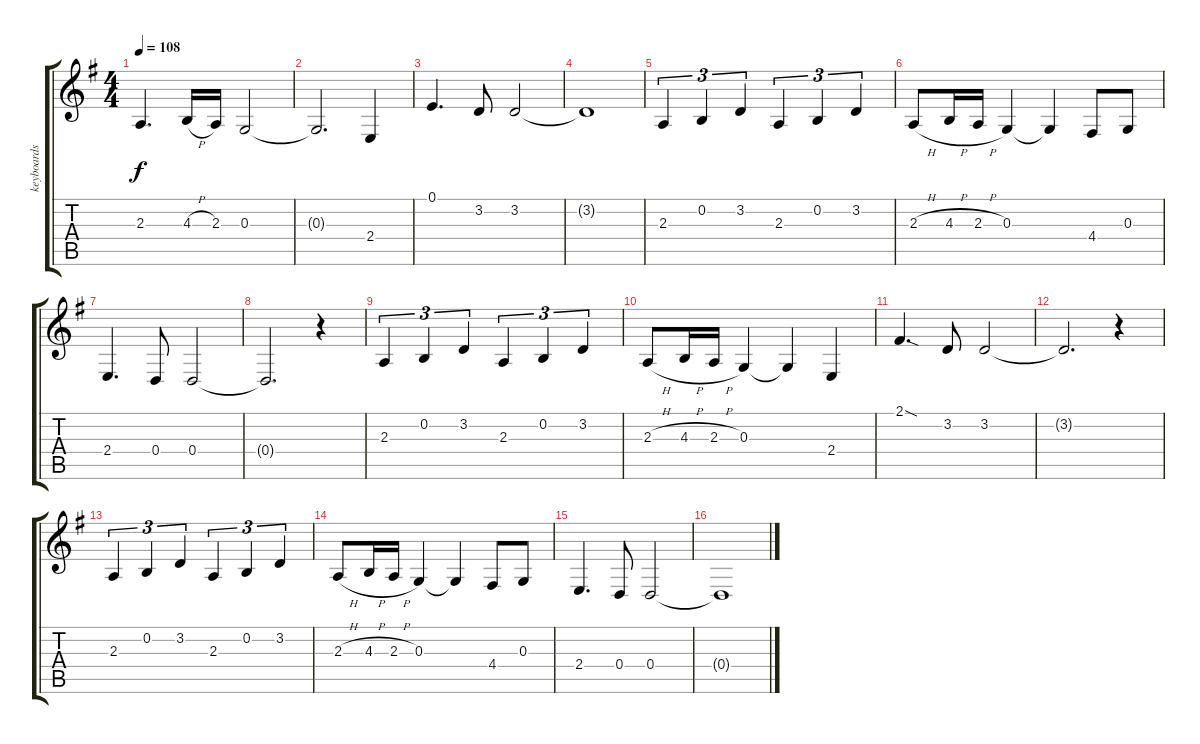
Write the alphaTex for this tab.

\track ("keyboards" "keyboards") {instrument lead2sawtooth}
\staff {score tabs}
\tuning (E4 B3 G3 D3 A2 E2) {hide}
\ts (4 4)
\tempo 108
\clef g2
\ks g
2.3.4{d dy f} 4.3{h}.16 2.3.16 0.3.2 |
0.3{t}.2{d} 2.4.4 |
0.1.4{d} 3.2.8 3.2.2 |
3.2{t}.1 |
2.3.4{tu (3 2)} 0.2.4{tu (3 2)} 3.2.4{tu (3 2)} 2.3.4{tu (3 2)} 0.2.4{tu (3 2)} 3.2.4{tu (3 2)} |
2.3{h}.8 4.3{h}.16 2.3{h}.16 0.3.4 0.3{t}.4 4.4.8 0.3.8 |
2.4.4{d} 0.4.8 0.4.2 |
0.4{t}.2{d} r.4 |
2.3.4{tu (3 2)} 0.2.4{tu (3 2)} 3.2.4{tu (3 2)} 2.3.4{tu (3 2)} 0.2.4{tu (3 2)} 3.2.4{tu (3 2)} |
2.3{h}.8 4.3{h}.16 2.3{h}.16 0.3.4 0.3{t}.4 2.4.4 |
2.1{sod}.4{d} 3.2.8 3.2.2 |
3.2{t}.2{d} r.4 |
2.3.4{tu (3 2)} 0.2.4{tu (3 2)} 3.2.4{tu (3 2)} 2.3.4{tu (3 2)} 0.2.4{tu (3 2)} 3.2.4{tu (3 2)} |
2.3{h}.8 4.3{h}.16 2.3{h}.16 0.3.4 0.3{t}.4 4.4.8 0.3.8 |
2.4.4{d} 0.4.8 0.4.2 |
0.4{t}.1
